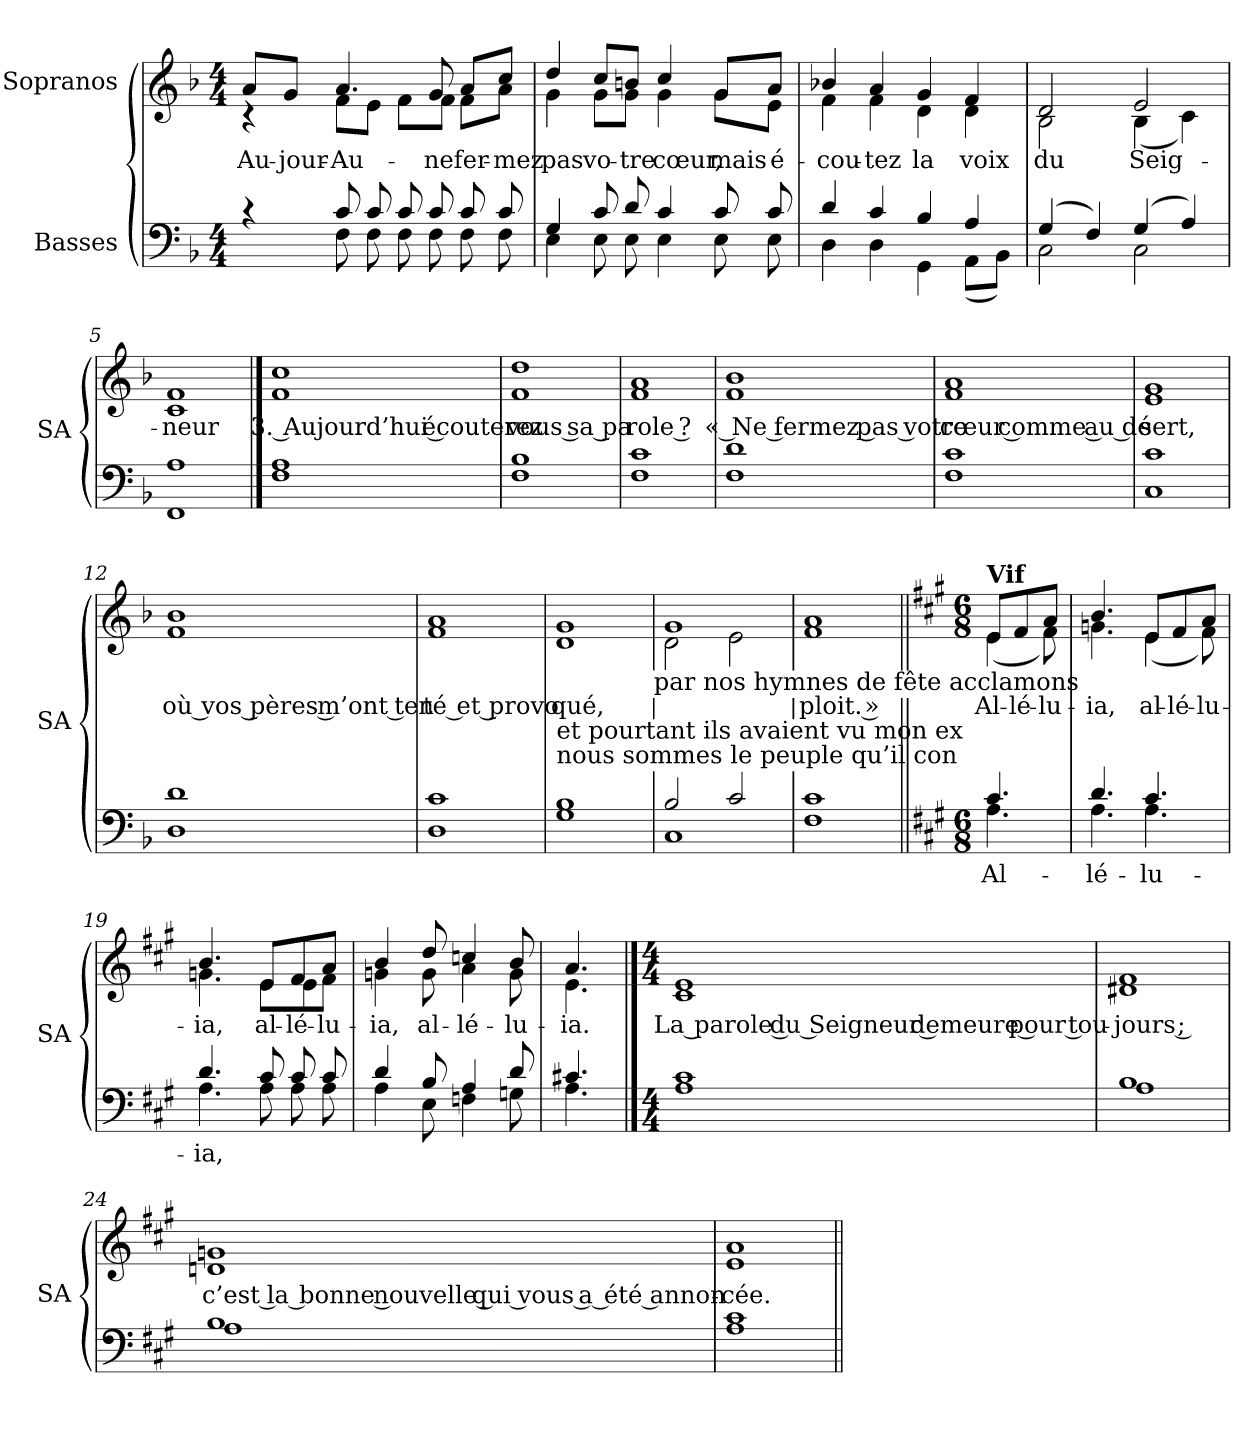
**kern	**text	**kern	**text
*part2	*part2	*part1	*part1
*staff2	*staff2	*staff1	*staff1
*I"Basses	*	*I"Sopranos	*
*	*	*I'SA	*
*clefF4	*	*clefG2	*
*k[b-]	*	*k[b-]	*
*F:	*	*F:	*
*M4/4	*	*M4/4	*
=1	=1	=1	=1
*^	*	*	*
!	!	!	!LO:TX:a:B:t=Bien senti	!
!	!	!	!	!LO:LY:a
*	*	*	*^	*
4rc	4ryy	.	8a/L	4rc	Au-
!	!	!	!	!	!LO:LY:a
.	.	.	8g/J	.	-jour-
!	!	!	!	!	!LO:LY:b
8c/	8F\	.	4.a/	8f\L	Au-
8c/	8F\	.	.	8e\J	.
8c/	8F\	.	.	8f\L	.
!	!	!	!	!	!LO:LY:b
8c/	8F\	.	8g/	8f\J	ne
!	!	!	!	!	!LO:LY:b
8c/	8F\	.	8a/L	8f\L	fer-
!	!	!	!	!	!LO:LY:b
8c/	8F\	.	8cc/J	8a\J	-mez
=2	=2	=2	=2	=2	=2
!	!	!	!	!	!LO:LY:b
4G/	4E\	.	4dd/	4g\	pas
!	!	!	!	!	!LO:LY:b
8c/	8E\	.	8cc/L	8g\L	vo-
!	!	!	!	!	!LO:LY:b
8d/	8E\	.	8bn/J	8g\J	-tre
!	!	!	!	!	!LO:LY:b
4c/	4E\	.	4cc/	4g\	cœur,
!	!	!	!	!	!LO:LY:b
8c/	8E\	.	8g/L	8g\L	mais
!	!	!	!	!	!LO:LY:b
8c/	8E\	.	8a/J	8e\J	é-
=3	=3	=3	=3	=3	=3
!	!	!	!	!	!LO:LY:b
4d/	4D\	.	4b-X/	4f\	-cou-
!	!	!	!	!	!LO:LY:b
4c/	4D\	.	4a/	4f\	-tez
!	!	!	!	!	!LO:LY:b
4B-/	4GG\	.	4g/	4d\	la
!	!	!	!	!	!LO:LY:b
4A/	(<8AA\L	.	4f/	4d\	voix
.	8BB-\J)	.	.	.	.
=4	=4	=4	=4	=4	=4
!	!	!	!	!	!LO:LY:b
(4G/	2C\	.	2d/	2B-\	du
4F/)	.	.	.	.	.
!	!	!	!	!	!LO:LY:b
(4G/	2C\	.	2e/	(<4B-\	Seig-
4A/)	.	.	.	4c\)	.
=5	=5	=5	=5	=5	=5
!	!	!	!	!	!LO:LY:b
1A	1FF	.	1f	1c	-neur
!!LO:LB:g=z	!!
==6	==6	==6	==6	==6	==6
!	!	!	!	!	!LO:LY:b
1A	1F	.	1cc	1f	-3. Aujourd’hui écouterez-
=7	=7	=7	=7	=7	=7
!	!	!	!	!	!LO:LY:b
1B-	1F	.	1dd	1f	-vous sa pa-
=8	=8	=8	=8	=8	=8
!	!	!	!	!	!LO:LY:b
1c	1F	.	1a	1f	role ?
!!LO:LB:g=z	!!
=9	=9	=9	=9	=9	=9
!	!	!	!	!	!LO:LY:b
1d	1F	.	1b-	1f	-« Ne fermez pas votre
=10	=10	=10	=10	=10	=10
!	!	!	!	!	!LO:LY:b
1c	1F	.	1a	1f	cœur comme au dé-
=11	=11	=11	=11	=11	=11
!	!	!	!	!	!LO:LY:b
1c	1C	.	1g	1e	sert,
!!LO:LB:g=z	!!
=12	=12	=12	=12	=12	=12
!	!	!	!	!	!LO:LY:b
1d	1D	.	1b-	1f	où vos pères m’ont ten-
=13	=13	=13	=13	=13	=13
!	!	!	!	!	!LO:LY:b
1c	1D	.	1a	1f	té et provo-
=14	=14	=14	=14	=14	=14
!LO:TX:a:t=nous sommes le peuple qu’il con	!	!	!	!	!
!LO:TX:a:t=et pourtant ils avaient vu mon ex	!	!	!	!	!
!	!	!	!	!	!LO:LY:b
1B-	1G	.	1g	1d	qué,
!	!	!	!	!LO:TX:b:t=par nos hymnes de fête acclamons	!
=15	=15	=15	=15	=15	=15
2B-/	1C	.	1g	2d\	.
2c/	.	.	.	2e\	.
=16	=16	=16	=16	=16	=16
!	!	!	!	!	!LO:LY:b
1c	1F	.	1a	1f	ploit. »
!!LO:PB:g=z	!!
=17||	=17||	=17||	=17||	=17||	=17||
*k[f#c#g#]	*	*	*k[f#c#g#]	*	*
*A:	*	*	*A:	*	*
*M6/8	*	*	*M6/8	*	*
*	*	*	*MM120	*	*
!	!	!	!LO:TX:a:B:t=Vif	!	!
!	!	!LO:LY:a	!	!	!LO:LY:a
4.c#/	4.A\	Al-	8e/L	(<4e\	Al-
!	!	!	!	!	!LO:LY:a
.	.	.	8f#/	.	-lé-
!	!	!	!	!	!LO:LY:a
.	.	.	8a/J	8f#\)	-lu-
=18	=18	=18	=18	=18	=18
!	!	!LO:LY:a	!	!	!LO:LY:a
4.d/	4.A\	-lé-	4.b/	4.gn\	-ia,
!	!	!LO:LY:a	!	!	!LO:LY:a
4.c#/	4.A\	-lu-	8e/L	(<4e\	al-
!	!	!	!	!	!LO:LY:a
.	.	.	8f#/	.	-lé-
!	!	!	!	!	!LO:LY:a
.	.	.	8a/J	8f#\)	-lu-
=19	=19	=19	=19	=19	=19
!	!	!LO:LY:a	!	!	!LO:LY:a
4.d/	4.A\	-ia,	4.b/	4.gn\	-ia,
!	!	!	!	!	!LO:LY:b
8c#/	8A\	.	8e/L	8e\L	al-
!	!	!	!	!	!LO:LY:b
8c#/	8A\	.	8f#/	8e\	-lé-
!	!	!	!	!	!LO:LY:b
8c#/	8A\	.	8a/J	8f#\J	-lu-
=20	=20	=20	=20	=20	=20
!	!	!	!	!	!LO:LY:b
4d/	4A\	.	4b/	4gn\	-ia,
!	!	!	!	!	!LO:LY:b
8B/	8E\	.	8dd/	8g\	al-
!	!	!	!	!	!LO:LY:b
4A/	4Fn\	.	4ccn/	4a\	-lé-
!	!	!	!	!	!LO:LY:b
8d/	8Gn\	.	8b/	8g\	-lu-
=21	=21	=21	=21	=21	=21
!	!	!	!	!	!LO:LY:b
4.c#X/	4.A\	.	4.a/	4.e\	-ia.
!!LO:LB:g=z	!!
==22	==22	==22	==22	==22	==22
*M4/4	*	*	*M4/4	*	*
!	!	!	!	!	!LO:LY:b
1c#	1A	.	1e	1c#	La parole du Seigneur demeure pour tou-
=23	=23	=23	=23	=23	=23
!	!	!	!	!	!LO:LY:b
1B	1A	.	1f#	1d#X	-jours ;
!!LO:LB:g=z	!!
=24	=24	=24	=24	=24	=24
!	!	!	!	!	!LO:LY:b
1B	1A	.	1gn	1dn	c’est la bonne nouvelle qui vous a été annon-
=25	=25	=25	=25	=25	=25
!	!	!	!	!	!LO:LY:b
1c#	1A	.	1a	1e	-cée.
*v	*v	*	*	*	*
*	*	*v	*v	*
=||	=||	=||	=||
*-	*-	*-	*-
